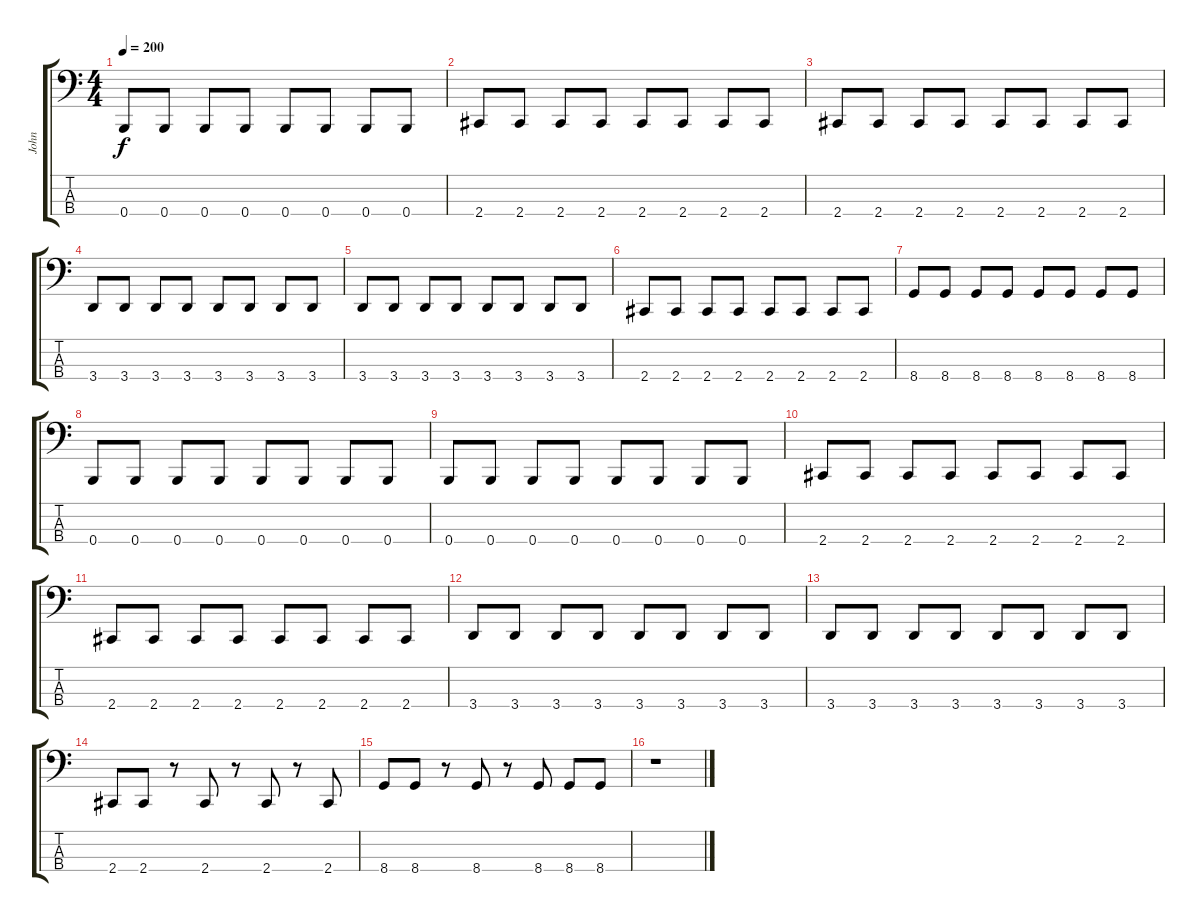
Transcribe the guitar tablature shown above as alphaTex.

\track ("John" "John") {instrument electricbasspick}
\staff {score tabs}
\tuning (E2 B1 Gb1 B0) {hide}
\ts (4 4)
\tempo 200
\clef f4
\ks c
0.4.8{dy f} 0.4.8 0.4.8 0.4.8 0.4.8 0.4.8 0.4.8 0.4.8 |
2.4.8 2.4.8 2.4.8 2.4.8 2.4.8 2.4.8 2.4.8 2.4.8 |
2.4.8 2.4.8 2.4.8 2.4.8 2.4.8 2.4.8 2.4.8 2.4.8 |
3.4.8 3.4.8 3.4.8 3.4.8 3.4.8 3.4.8 3.4.8 3.4.8 |
3.4.8 3.4.8 3.4.8 3.4.8 3.4.8 3.4.8 3.4.8 3.4.8 |
2.4.8 2.4.8 2.4.8 2.4.8 2.4.8 2.4.8 2.4.8 2.4.8 |
8.4.8 8.4.8 8.4.8 8.4.8 8.4.8 8.4.8 8.4.8 8.4.8 |
0.4.8 0.4.8 0.4.8 0.4.8 0.4.8 0.4.8 0.4.8 0.4.8 |
0.4.8 0.4.8 0.4.8 0.4.8 0.4.8 0.4.8 0.4.8 0.4.8 |
2.4.8 2.4.8 2.4.8 2.4.8 2.4.8 2.4.8 2.4.8 2.4.8 |
2.4.8 2.4.8 2.4.8 2.4.8 2.4.8 2.4.8 2.4.8 2.4.8 |
3.4.8 3.4.8 3.4.8 3.4.8 3.4.8 3.4.8 3.4.8 3.4.8 |
3.4.8 3.4.8 3.4.8 3.4.8 3.4.8 3.4.8 3.4.8 3.4.8 |
2.4.8 2.4.8 r.8 2.4.8 r.8 2.4.8 r.8 2.4.8 |
8.4.8 8.4.8 r.8 8.4.8 r.8 8.4.8 8.4.8 8.4.8 |
r.1
